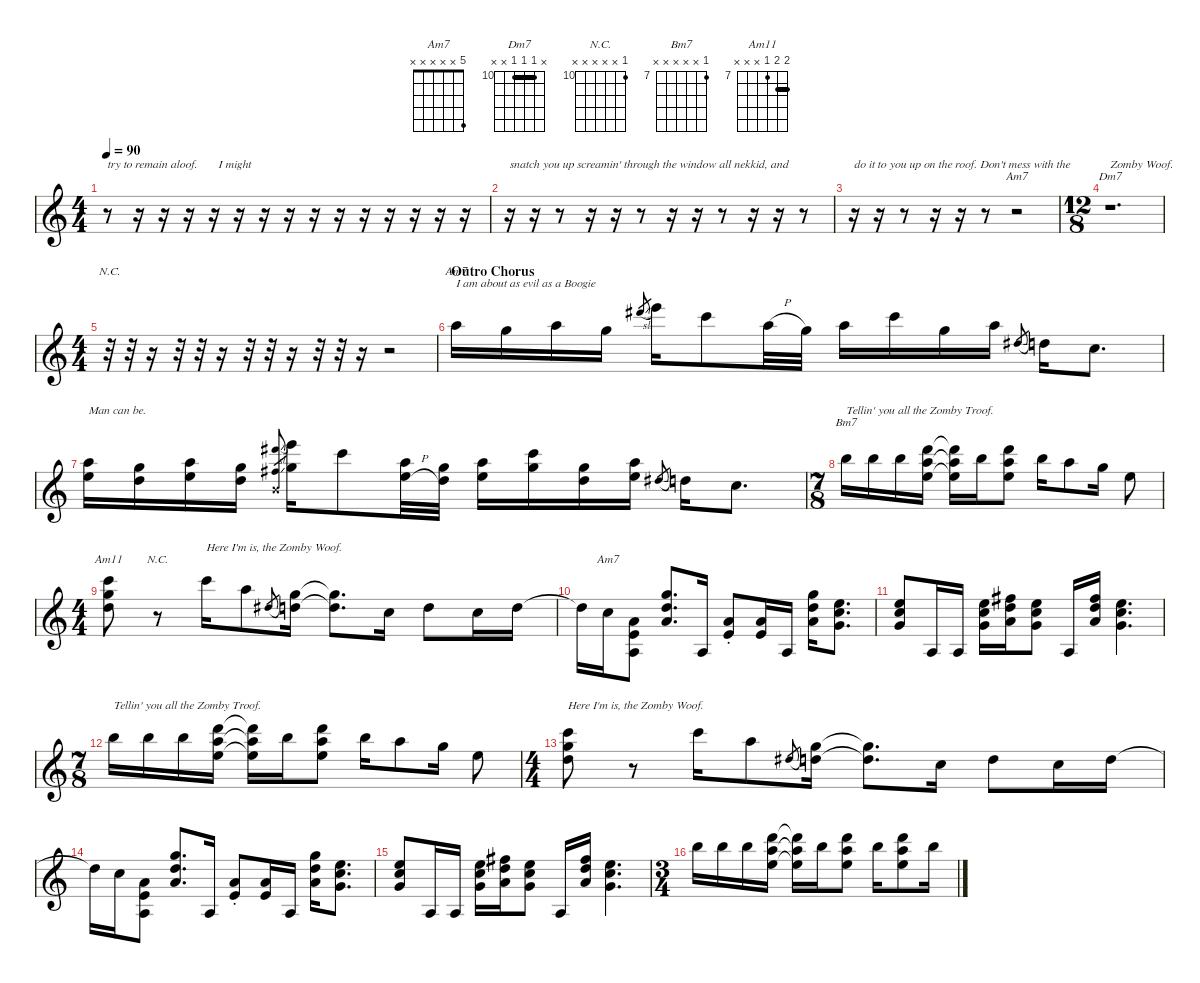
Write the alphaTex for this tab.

\defaultSystemsLayout 4
\hideDynamics
\bracketExtendMode nobrackets
\singleTrackTrackNamePolicy hidden
\multiTrackTrackNamePolicy hidden
\otherSystemsTrackNameOrientation horizontal
\track ("Vibes" "Vibes") {instrument overdrivenguitar}
\staff {score}
\tuning (E4 B3 G3 D3 A2 E2)
\chord ("Am7" x x x x x x)
\chord ("Dm7" x 10 10 10 x x) {firstfret 10 barre (10 10)}
\chord ("N.C." x x x x x x)
\chord ("N.C." 10 x x x x x) {firstfret 10}
\chord ("Am7" x x 14 x x x) {firstfret 14}
\chord ("Bm7" 7 x x x x x) {firstfret 7}
\chord ("Am11" 8 8 7 x x x) {firstfret 7 barre 8}
\chord ("Am7" 5 x x x x x)
\ts (4 4)
\tempo 90
\clef g2
\ks c
r.8{txt "try to remain aloof.       I might" dy mf beam Down} r.16{beam Down} r.16{beam Down} r.16{beam Down} r.16{beam Down} r.16{beam Down} r.16{beam Down} r.16{beam Down} r.16{beam Down} r.16{beam Down} r.16{beam Down} r.16{beam Down} r.16{beam Down} r.16{beam Down} r.16{beam Down} |
r.16{txt "snatch you up screamin' through the window all nekkid, and" beam Down} r.16{beam Down} r.8{beam Down} r.16{beam Down} r.16{beam Down} r.8{beam Down} r.16{beam Down} r.16{beam Down} r.8{beam Down} r.16{beam Down} r.16{beam Down} r.8{beam Down} |
r.16{txt "do it to you up on the roof. Don't mess with the" beam Down} r.16{beam Down} r.8{beam Down} r.16{beam Down} r.16{beam Down} r.8{beam Down} r.2{ch "Am7" beam Down} |
\ts (12 8)
\beaming (8 3 3 3 3)
r.1{d ch "Dm7" txt "Zomby Woof." beam Down} |
\ts (4 4)
\beaming (8 2 2 2 2)
r.32{ch "N.C." beam Down} r.32{beam Down} r.16{beam Down} r.32{beam Down} r.32{beam Down} r.16{beam Down} r.32{beam Down} r.32{beam Down} r.16{beam Down} r.32{beam Down} r.32{beam Down} r.16{beam Down} r.2{beam Down} |
\section ("" "Outro Chorus")
14.3.16{ch "Am7" txt "I am about as evil as a Boogie" beam Down} 12.3.16{beam Down} 14.3.16{beam Down} 12.3.16{beam Down} 11.1{sl acc #}.8{gr beam Up} 12.1.16{beam Down} 13.2.8{beam Down} 14.3{h}.32{beam Down} 12.3.32{beam Down} 14.3.16{beam Down} 13.2.16{beam Down} 12.3.16{beam Down} 14.3.16{beam Down} 13.4{sl acc #}.8{gr beam Up} 12.4.16{beam Down} 10.4.8{d beam Down} |
(14.3 14.4).16{txt "Man can be." beam Down} (12.3 12.4).16{beam Down} (14.3 14.4).16{beam Down} (12.4 12.3).16{beam Down} (11.3{sl acc #} 0.2{x} 11.1{sl acc #}).8{gr beam Up} (12.1 12.3).16{beam Down} 13.2.8{beam Down} (14.3{h} 14.4{h}).32{beam Down} (12.4 12.3).32{beam Down} (14.3 14.4).16{beam Down} (12.3 13.2).16{beam Down} (12.3 12.4).16{beam Down} (14.4 14.3).16{beam Down} 13.4{sl acc #}.8{gr beam Up} 12.4.16{beam Down} 10.4.8{d beam Down} |
\ts (7 8)
\beaming (8 3 2 2)
7.1.16{ch "Bm7" txt "Tellin' you all the Zomby Troof." beam Down} 7.1.16{beam Down} 7.1.16{beam Down} (10.1 10.2 9.3).16{beam Down beam split} (9.3{t} 10.2{t} 10.1{t}).16{beam Down} 7.1.16{beam Down beam merge} (10.1 10.2 9.3).8{beam Down beam split} 7.1.16{beam Down} 10.2.8{beam Down beam merge} 8.2.16{beam Down beam split} 9.3.8{beam Down} |
\ts (4 4)
\beaming (8 2 2 2 2)
(8.1 8.2 7.3).8{ch "Am11" beam Down} r.8{ch "N.C." beam Down} 8.1.16{txt "Here I'm is, the Zomby Woof." beam Down} 5.1.8{beam Down} 4.2{h acc #}.8{gr beam Up} (3.2 3.1).16{beam Down} (3.2{t} 3.1{t}).8{d beam Down} 5.3.16{beam Down} 3.2.8{beam Down} 5.3.16{beam Down} 3.2.16{beam Down} |
3.2{t}.16{beam Down} 5.3.16{ch "Am7" beam Down} (2.3 2.4 0.5).8{beam Down} (3.1 2.3 3.2).8{d beam Up} 0.5.16{beam Up} (2.4 2.3{st}).8{beam Up} (2.3 2.4).16{beam Up} 0.5.16{beam Up} (2.3 3.2 3.1).16{beam Down} (5.2 5.3 5.4).8{d beam Down} |
(5.4 5.3 5.2).8{beam Up} 0.5.16{beam Up} 0.5.16{beam Up} (5.3 5.4 5.2).16{beam Down} (7.3 7.2{acc #} 7.4).16{beam Down} (5.4 5.3 5.2).8{beam Down} 0.5.16{beam Up} (7.3 7.4 7.2{acc #}).16{beam Up} (5.4 5.2 5.3).4{d beam Down} |
\ts (7 8)
\beaming (8 3 2 2)
7.1.16{txt "Tellin' you all the Zomby Troof." beam Down} 7.1.16{beam Down} 7.1.16{beam Down} (10.1 10.2 9.3).16{beam Down beam split} (9.3{t} 10.2{t} 10.1{t}).16{beam Down} 7.1.16{beam Down beam merge} (10.1 10.2 9.3).8{beam Down beam split} 7.1.16{beam Down} 10.2.8{beam Down beam merge} 8.2.16{beam Down beam split} 9.3.8{beam Down} |
\ts (4 4)
\beaming (8 2 2 2 2)
(8.1 8.2 7.3).8{txt "Here I'm is, the Zomby Woof." beam Down} r.8{beam Down} 8.1.16{beam Down} 5.1.8{beam Down} 4.2{h acc #}.8{gr beam Up} (3.2 3.1).16{beam Down} (3.2{t} 3.1{t}).8{d beam Down} 5.3.16{beam Down} 3.2.8{beam Down} 5.3.16{beam Down} 3.2.16{beam Down} |
3.2{t}.16{beam Down} 5.3.16{beam Down} (2.3 2.4 0.5).8{beam Down} (3.2 2.3 3.1).8{d beam Up} 0.5.16{beam Up} (2.4{st} 2.3).8{beam Up} (2.3 2.4).16{beam Up} 0.5.16{beam Up} (2.3 3.2 3.1).16{beam Down} (5.2 5.3 5.4).8{d beam Down} |
(5.2 5.4 5.3).8{beam Up} 0.5.16{beam Up} 0.5.16{beam Up} (5.3 5.4 5.2).16{beam Down} (7.3 7.2{acc #} 7.4).16{beam Down} (5.3 5.4 5.2).8{beam Down beam split} 0.5.16{beam Up} (7.3 7.4 7.2{acc #}).16{beam Up} (5.4 5.2 5.3).4{d beam Down} |
\ts (3 4)
\beaming (8 2 2 2)
7.1.16{beam Down} 7.1.16{beam Down} 7.1.16{beam Down} (10.1 10.2 9.3).16{beam Down} (10.1{t} 10.2{t} 9.3{t}).16{beam Down} 7.1.16{beam Down} (10.1 10.2 9.3).8{beam Down} 7.1.16{beam Down} (10.1 9.3 10.2).8{beam Down} 7.1.16{beam Down}
